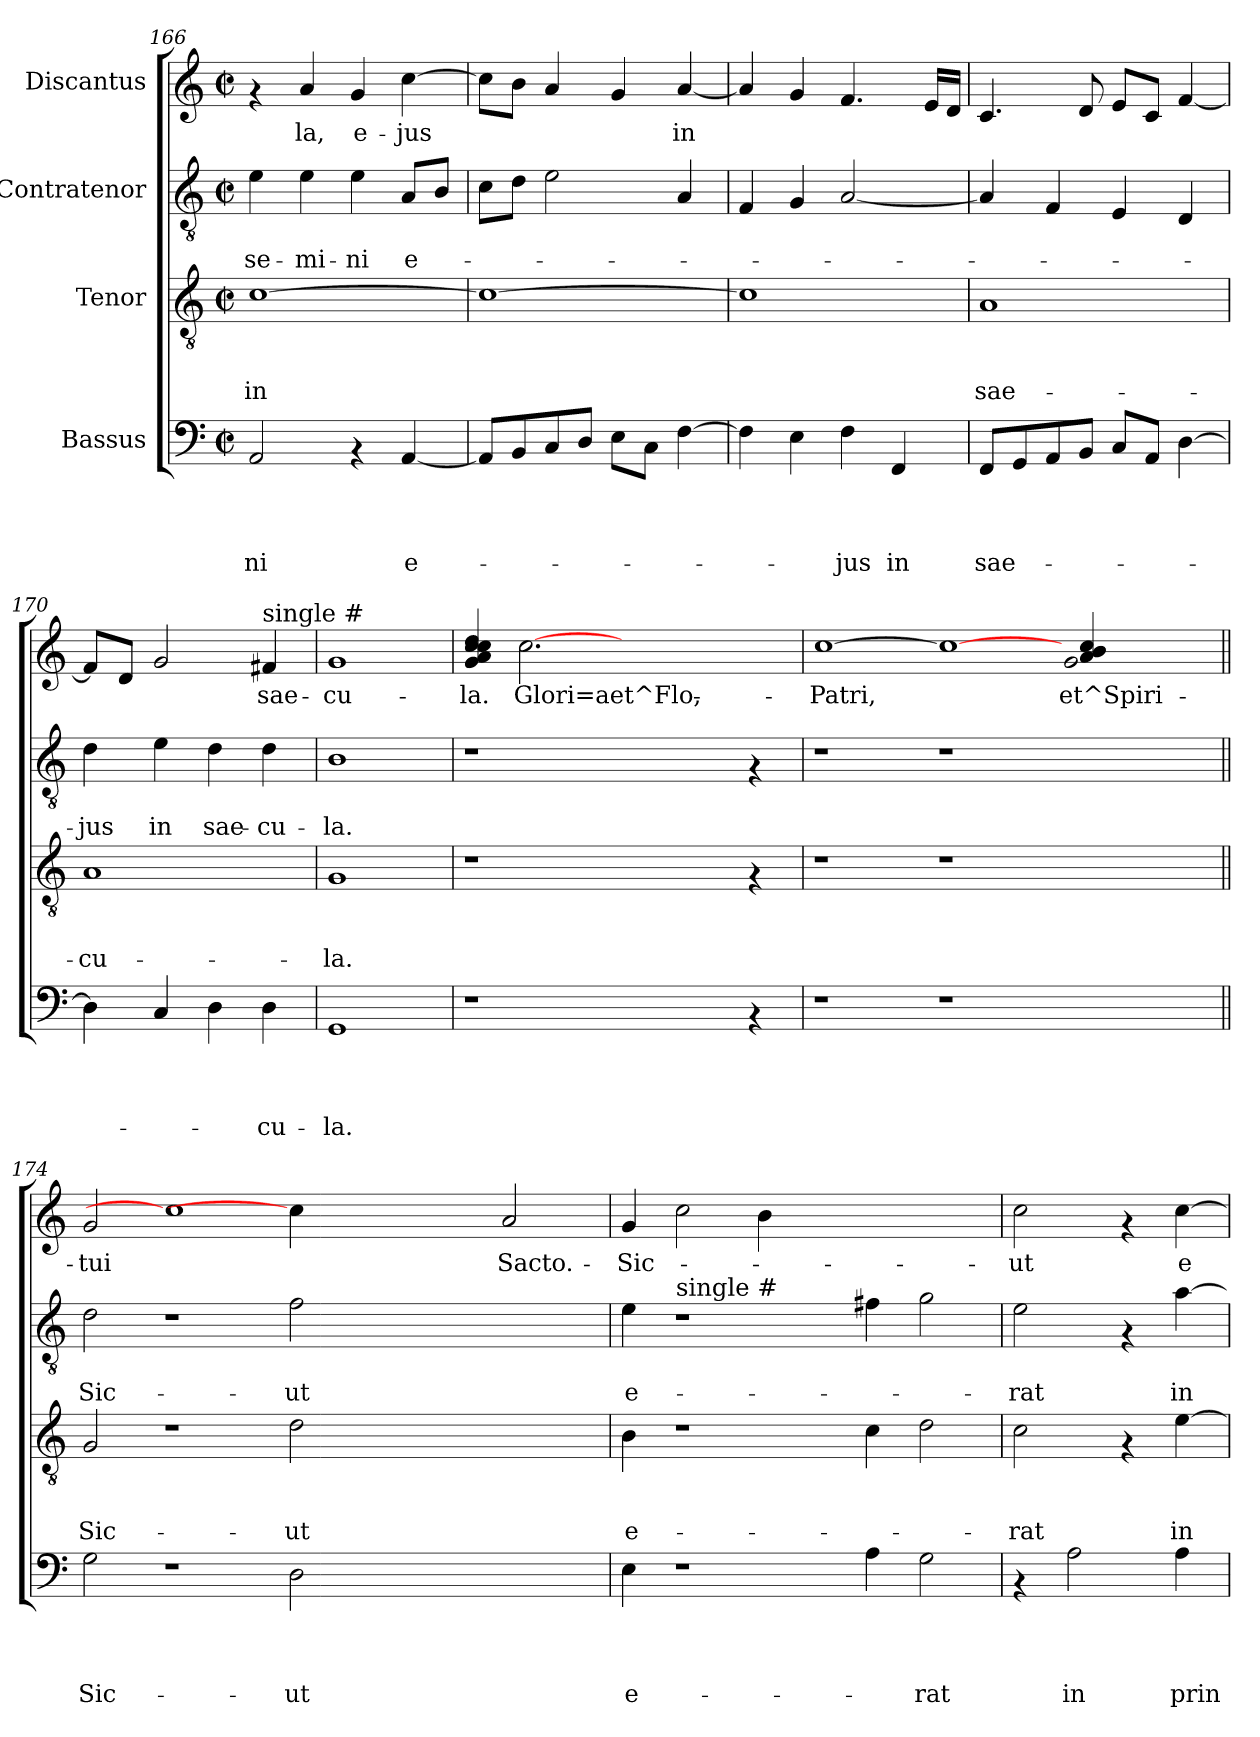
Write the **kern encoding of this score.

**kern	**text	**text	**text	**text	**kern	**text	**text	**text	**kern	**text	**text	**kern	**text
*part4	*part4	*part4	*part4	*part4	*part3	*part3	*part3	*part3	*part2	*part2	*part2	*part1	*part1
*staff4	*staff4	*staff4	*staff4	*staff4	*staff3	*staff3	*staff3	*staff3	*staff2	*staff2	*staff2	*staff1	*staff1
*I"Bassus	*	*	*	*	*I"Tenor	*	*	*	*I"Contratenor	*	*	*I"Discantus	*
*clefF4	*	*	*	*	*clefGv2	*	*	*	*clefGv2	*	*	*clefG2	*
*k[]	*	*	*	*	*k[]	*	*	*	*k[]	*	*	*k[]	*
*C:	*	*	*	*	*C:	*	*	*	*C:	*	*	*C:	*
*M2/2	*	*	*	*	*M2/2	*	*	*	*M2/2	*	*	*M2/2	*
*met(c|)	*	*	*	*	*met(c|)	*	*	*	*met(c|)	*	*	*met(c|)	*
=166	=166	=166	=166	=166	=166	=166	=166	=166	=166	=166	=166	=166	=166
!	!	!	!	!LO:LY:b	!	!	!	!LO:LY:b	!	!	!LO:LY:b	!	!
2AA/	.	.	.	-ni	[>1c	.	.	in	4e\	.	se-	4rf	.
!	!	!	!	!	!	!	!	!	!	!	!LO:LY:b	!	!LO:LY:b
.	.	.	.	.	.	.	.	.	4e\	.	-mi-	4a/	-la,
!	!	!	!	!	!	!	!	!	!	!	!LO:LY:b	!	!LO:LY:b
4rAA	.	.	.	.	.	.	.	.	4e\	.	-ni	4g/	e-
!	!	!	!	!LO:LY:b	!	!	!	!	!	!	!LO:LY:b	!	!LO:LY:b
[<4AA/	.	.	.	e-	.	.	.	.	8A/L	.	e-	[>4cc\	-jus
.	.	.	.	.	.	.	.	.	8B/J	.	.	.	.
=167	=167	=167	=167	=167	=167	=167	=167	=167	=167	=167	=167	=167	=167
8AA/L]	.	.	.	.	1c_	.	.	.	8c\L	.	.	8cc\L]	.
8BB/	.	.	.	.	.	.	.	.	8d\J	.	.	8b\J	.
8C/	.	.	.	.	.	.	.	.	2e\	.	.	4a/	.
8D/J	.	.	.	.	.	.	.	.	.	.	.	.	.
8E\L	.	.	.	.	.	.	.	.	.	.	.	4g/	.
8C\J	.	.	.	.	.	.	.	.	.	.	.	.	.
!	!	!	!	!	!	!	!	!	!	!	!	!	!LO:LY:b
[>4F\	.	.	.	.	.	.	.	.	4A/	.	.	[<4a/	in
=168	=168	=168	=168	=168	=168	=168	=168	=168	=168	=168	=168	=168	=168
4F\]	.	.	.	.	1c]	.	.	.	4F/	.	.	4a/]	.
4E\	.	.	.	.	.	.	.	.	4G/	.	.	4g/	.
!	!	!	!	!LO:LY:b	!	!	!	!	!	!	!	!	!
4F\	.	.	.	-jus	.	.	.	.	[<2A/	.	.	4.f/	.
!	!	!	!	!LO:LY:b	!	!	!	!	!	!	!	!	!
4FF/	.	.	.	in	.	.	.	.	.	.	.	.	.
.	.	.	.	.	.	.	.	.	.	.	.	16e/LL	.
.	.	.	.	.	.	.	.	.	.	.	.	16d/JJ	.
=169	=169	=169	=169	=169	=169	=169	=169	=169	=169	=169	=169	=169	=169
!	!	!	!	!LO:LY:b	!	!	!	!LO:LY:b	!	!	!	!	!
8FF/L	.	.	.	sae-	1A	.	.	sae-	4A/]	.	.	4.c/	.
8GG/	.	.	.	.	.	.	.	.	.	.	.	.	.
8AA/	.	.	.	.	.	.	.	.	4F/	.	.	.	.
8BB/J	.	.	.	.	.	.	.	.	.	.	.	8d/	.
8C/L	.	.	.	.	.	.	.	.	4E/	.	.	8e/L	.
8AA/J	.	.	.	.	.	.	.	.	.	.	.	8c/J	.
[>4D\	.	.	.	.	.	.	.	.	4D/	.	.	[<4f/	.
=170	=170	=170	=170	=170	=170	=170	=170	=170	=170	=170	=170	=170	=170
!	!	!	!	!	!	!	!	!LO:LY:b	!	!	!LO:LY:b	!	!
4D\]	.	.	.	.	1A	.	.	-cu-	4d\	.	-jus	8f/L]	.
.	.	.	.	.	.	.	.	.	.	.	.	8d/J	.
!	!	!	!	!	!	!	!	!	!	!	!LO:LY:b	!	!
4C/	.	.	.	.	.	.	.	.	4e\	.	in	2g/	.
!	!	!	!	!	!	!	!	!	!	!	!LO:LY:b	!	!
4D\	.	.	.	.	.	.	.	.	4d\	.	sae-	.	.
!	!	!	!	!	!	!	!	!	!	!	!	!LO:TX:a:t=single #	!
!	!	!	!	!LO:LY:b	!	!	!	!	!	!	!LO:LY:b	!	!LO:LY:b
4D\	.	.	.	-cu-	.	.	.	.	4d\	.	-cu-	4f#/	sae-
=171	=171	=171	=171	=171	=171	=171	=171	=171	=171	=171	=171	=171	=171
!	!	!	!	!LO:LY:b	!	!	!	!LO:LY:b	!	!	!LO:LY:b	!	!LO:LY:b
1GG	.	.	.	-la.	1G	.	.	-la.	1B	.	-la.	1g	-cu-
!!LO:PB:g=z
=172	=172	=172	=172	=172	=172	=172	=172	=172	=172	=172	=172	=172	=172
!	!	!	!	!	!	!	!	!	!	!	!	!LO:N:n=1:head=solid	!
!	!	!	!	!	!	!	!	!	!	!	!	!LO:N:n=2:head=solid	!
!	!	!	!	!	!	!	!	!	!	!	!	!LO:N:n=3:head=solid	!
!	!	!	!	!	!	!	!	!	!	!	!	!LO:N:n=4:head=solid	!
!	!	!	!	!	!	!	!	!	!	!	!	!LO:N:n=5:head=solid	!LO:LY:b
1r	.	.	.	.	1r	.	.	.	1r	.	.	4g/ 4a/ 4cc/ 4cc/ 4dd/	-la.
!	!	!	!	!	!	!	!	!	!	!	!	!	!LO:LY:b
.	.	.	.	.	.	.	.	.	.	.	.	[2.cc	Glori=aet^Flo,-
1ryy	.	.	.	.	1ryy	.	.	.	1ryy	.	.	1ryy	.
4rAA	.	.	.	.	4rF	.	.	.	4rF	.	.	4ryy	.
=173	=173	=173	=173	=173	=173	=173	=173	=173	=173	=173	=173	=173	=173
!	!	!	!	!	!	!	!	!	!	!	!	!	!LO:LY:b
*	*	*	*	*	*	*	*	*	*	*	*	*^	*
1r	.	.	.	.	1r	.	.	.	1r	.	.	[1cc	1ryy	-Patri,
1r	.	.	.	.	1r	.	.	.	1r	.	.	1cc_	1ryy	.
!	!	!	!	!	!	!	!	!	!	!	!	!LO:N:head=open	!LO:N:n=1:head=solid	!
!	!	!	!	!	!	!	!	!	!	!	!	!	!LO:N:n=2:head=solid	!
!	!	!	!	!	!	!	!	!	!	!	!	!	!LO:N:n=3:head=solid	!LO:LY:b
1ryy	.	.	.	.	1ryy	.	.	.	1ryy	.	.	1g	4a/ 4b/ 4cc/	et^Spiri-
.	.	.	.	.	.	.	.	.	.	.	.	.	2.ryy	.
=174||	=174||	=174||	=174||	=174||	=174||	=174||	=174||	=174||	=174||	=174||	=174||	=174||	=174||	=174||
!	!	!	!	!LO:LY:b	!	!	!	!LO:LY:b	!	!	!LO:LY:b	!	!	!LO:LY:b
*	*	*	*	*	*	*	*	*	*	*	*	*v	*v	*
2G\	.	.	.	Sic-	2G/	.	.	Sic-	2d\	.	Sic-	2g/	-tui
1r	.	.	.	.	1r	.	.	.	1r	.	.	1cc]	.
!	!	!	!	!LO:LY:b	!	!	!	!LO:LY:b	!	!	!LO:LY:b	!	!
2D\	.	.	.	-ut	2d\	.	.	-ut	2f\	.	-ut	4cc]	.
.	.	.	.	.	.	.	.	.	.	.	.	1ryy	.
1ryy	.	.	.	.	1ryy	.	.	.	1ryy	.	.	.	.
!	!	!	!	!	!	!	!	!	!	!	!	!	!LO:LY:b
.	.	.	.	.	.	.	.	.	.	.	.	2a/	Sacto.-
4ryy	.	.	.	.	4ryy	.	.	.	4ryy	.	.	.	.
=175	=175	=175	=175	=175	=175	=175	=175	=175	=175	=175	=175	=175	=175
!	!	!	!	!LO:LY:b	!	!	!	!LO:LY:b	!	!	!LO:LY:b	!	!LO:LY:b
4E\	.	.	.	e-	4B\	.	.	e-	4e\	.	e-	4g/	-Sic-
!	!	!	!	!	!	!	!	!	!LO:TX:a:t=single #	!	!	!	!
1r	.	.	.	.	1r	.	.	.	1r	.	.	2cc\	.
.	.	.	.	.	.	.	.	.	.	.	.	4b\	.
.	.	.	.	.	.	.	.	.	.	.	.	1ryy	.
4A\	.	.	.	.	4c\	.	.	.	4f#\	.	.	.	.
!	!	!	!	!LO:LY:b	!	!	!	!	!	!	!	!	!
2G\	.	.	.	-rat	2d\	.	.	.	2g\	.	.	.	.
=176	=176	=176	=176	=176	=176	=176	=176	=176	=176	=176	=176	=176	=176
!	!	!	!	!	!	!	!	!LO:LY:b	!	!	!LO:LY:b	!	!LO:LY:b
4rAA	.	.	.	.	2c\	.	.	-rat	2e\	.	-rat	2cc\	-ut
!	!	!	!	!LO:LY:b	!	!	!	!	!	!	!	!	!
2A\	.	.	.	in	.	.	.	.	.	.	.	.	.
.	.	.	.	.	4rF	.	.	.	4rF	.	.	4rf	.
!	!	!	!	!LO:LY:b	!	!	!	!LO:LY:b	!	!	!LO:LY:b	!	!LO:LY:b
4A\	.	.	.	prin-	[>4e\	.	.	in	[>4a\	.	in	[>4cc\	e-
=	=	=	=	=	=	=	=	=	=	=	=	=	=
*-	*-	*-	*-	*-	*-	*-	*-	*-	*-	*-	*-	*-	*-
